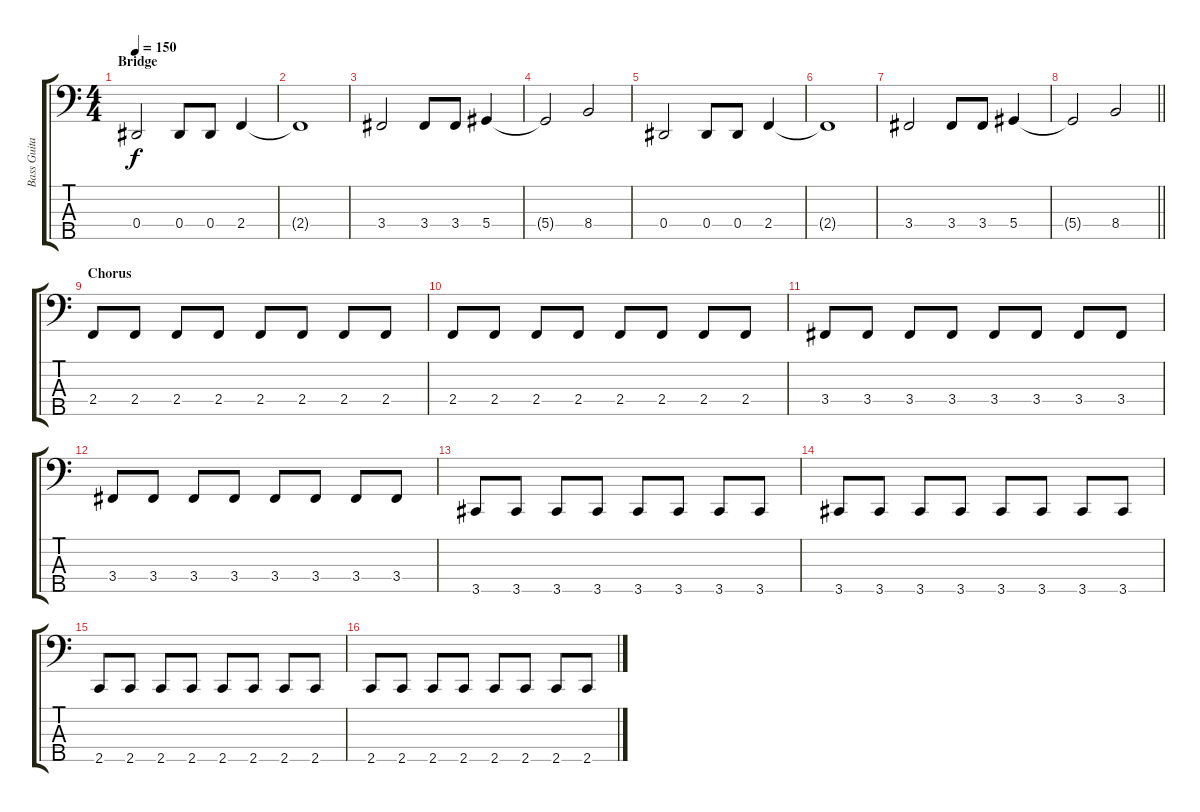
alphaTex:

\track ("Bass Guitar" "Bass Guita") {instrument electricbassfinger}
\staff {score tabs}
\tuning (Gb2 Db2 Ab1 Eb1 Bb0) {hide}
\ts (4 4)
\section ("" "Bridge")
\tempo 150
\clef f4
\ks c
0.4.2{dy f} 0.4.8 0.4.8 2.4.4 |
2.4{t}.1 |
3.4.2 3.4.8 3.4.8 5.4.4 |
5.4{t}.2 8.4.2 |
0.4.2 0.4.8 0.4.8 2.4.4 |
2.4{t}.1 |
3.4.2 3.4.8 3.4.8 5.4.4 |
\barLineRight lightlight
5.4{t}.2 8.4.2 |
\section ("" "Chorus")
2.4.8 2.4.8 2.4.8 2.4.8 2.4.8 2.4.8 2.4.8 2.4.8 |
2.4.8 2.4.8 2.4.8 2.4.8 2.4.8 2.4.8 2.4.8 2.4.8 |
3.4.8 3.4.8 3.4.8 3.4.8 3.4.8 3.4.8 3.4.8 3.4.8 |
3.4.8 3.4.8 3.4.8 3.4.8 3.4.8 3.4.8 3.4.8 3.4.8 |
3.5.8 3.5.8 3.5.8 3.5.8 3.5.8 3.5.8 3.5.8 3.5.8 |
3.5.8 3.5.8 3.5.8 3.5.8 3.5.8 3.5.8 3.5.8 3.5.8 |
2.5.8 2.5.8 2.5.8 2.5.8 2.5.8 2.5.8 2.5.8 2.5.8 |
2.5.8 2.5.8 2.5.8 2.5.8 2.5.8 2.5.8 2.5.8 2.5.8
